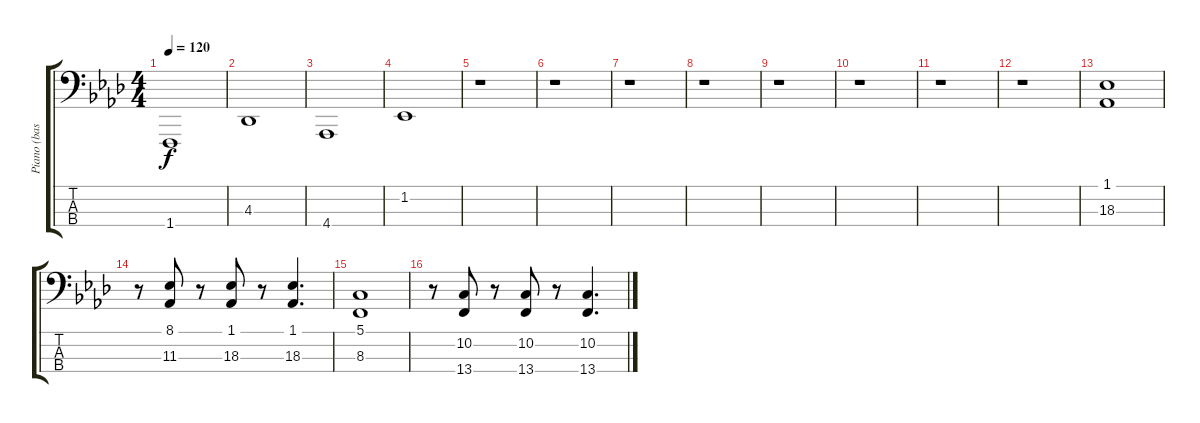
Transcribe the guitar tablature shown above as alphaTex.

\track ("Piano (bass)" "Piano (bas") {instrument acousticgrandpiano}
\staff {score tabs}
\tuning (G2 D2 A1 E1) {hide}
\ts (4 4)
\tempo 120
\clef f4
\ks ab
1.4.1{dy f} |
4.3.1 |
4.4.1 |
1.2.1 |
r.1 |
r.1 |
r.1 |
r.1 |
r.1 |
r.1 |
r.1 |
r.1 |
(1.1 18.3).1 |
r.8 (8.1 11.3).8 r.8 (1.1 18.3).8 r.8 (1.1 18.3).4{d} |
(5.1 8.3).1 |
r.8 (10.2 13.4).8 r.8 (10.2 13.4).8 r.8 (10.2 13.4).4{d}
